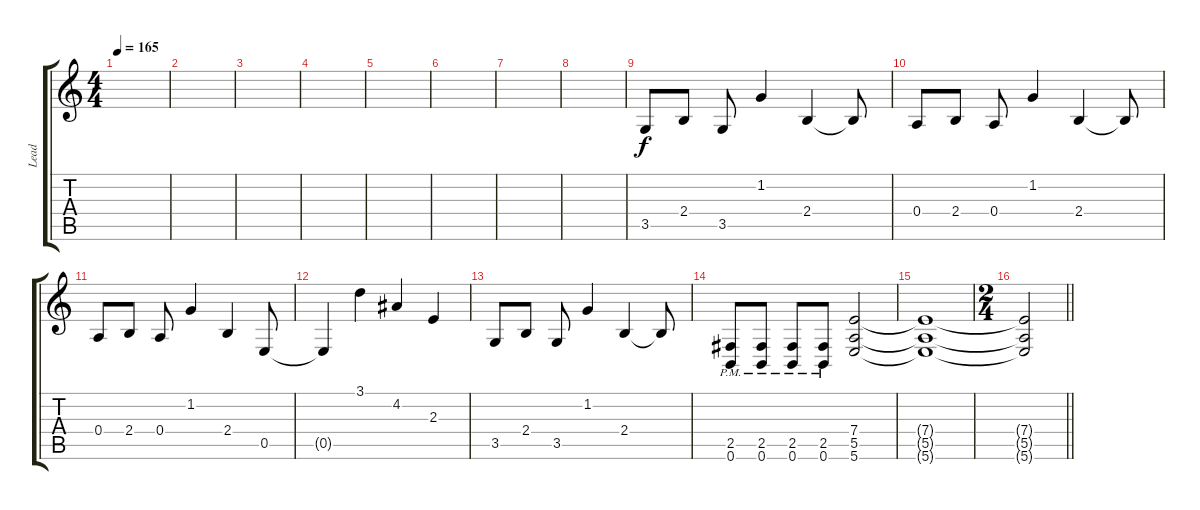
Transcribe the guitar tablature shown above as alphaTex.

\track ("Lead" "Lead") {instrument electricguitarclean}
\staff {score tabs}
\tuning (B3 Gb3 D3 A2 E2 B1) {hide}
\ts (4 4)
\tempo 165
\clef g2
\ks c
|
|
|
|
|
|
|
|
3.5.8 2.4.8 3.5.8 1.2.4 2.4.4 2.4{t}.8 |
0.4.8 2.4.8 0.4.8 1.2.4 2.4.4 2.4{t}.8 |
0.4.8 2.4.8 0.4.8 1.2.4 2.4.4 0.5.8 |
0.5{t}.4 3.1.4 4.2.4 2.3.4 |
3.5.8 2.4.8 3.5.8 1.2.4 2.4.4 2.4{t}.8 |
(2.5{pm} 0.6{pm}).8{volume 16 instrument distortionguitar} (2.5{pm} 0.6{pm}).8 (2.5{pm} 0.6{pm}).8 (2.5{pm} 0.6{pm}).8 (7.4 5.5 5.6).2 |
(7.4{t} 5.5{t} 5.6{t}).1 |
\ts (2 4)
\barLineRight lightlight
(7.4{t} 5.5{t} 5.6{t}).2
